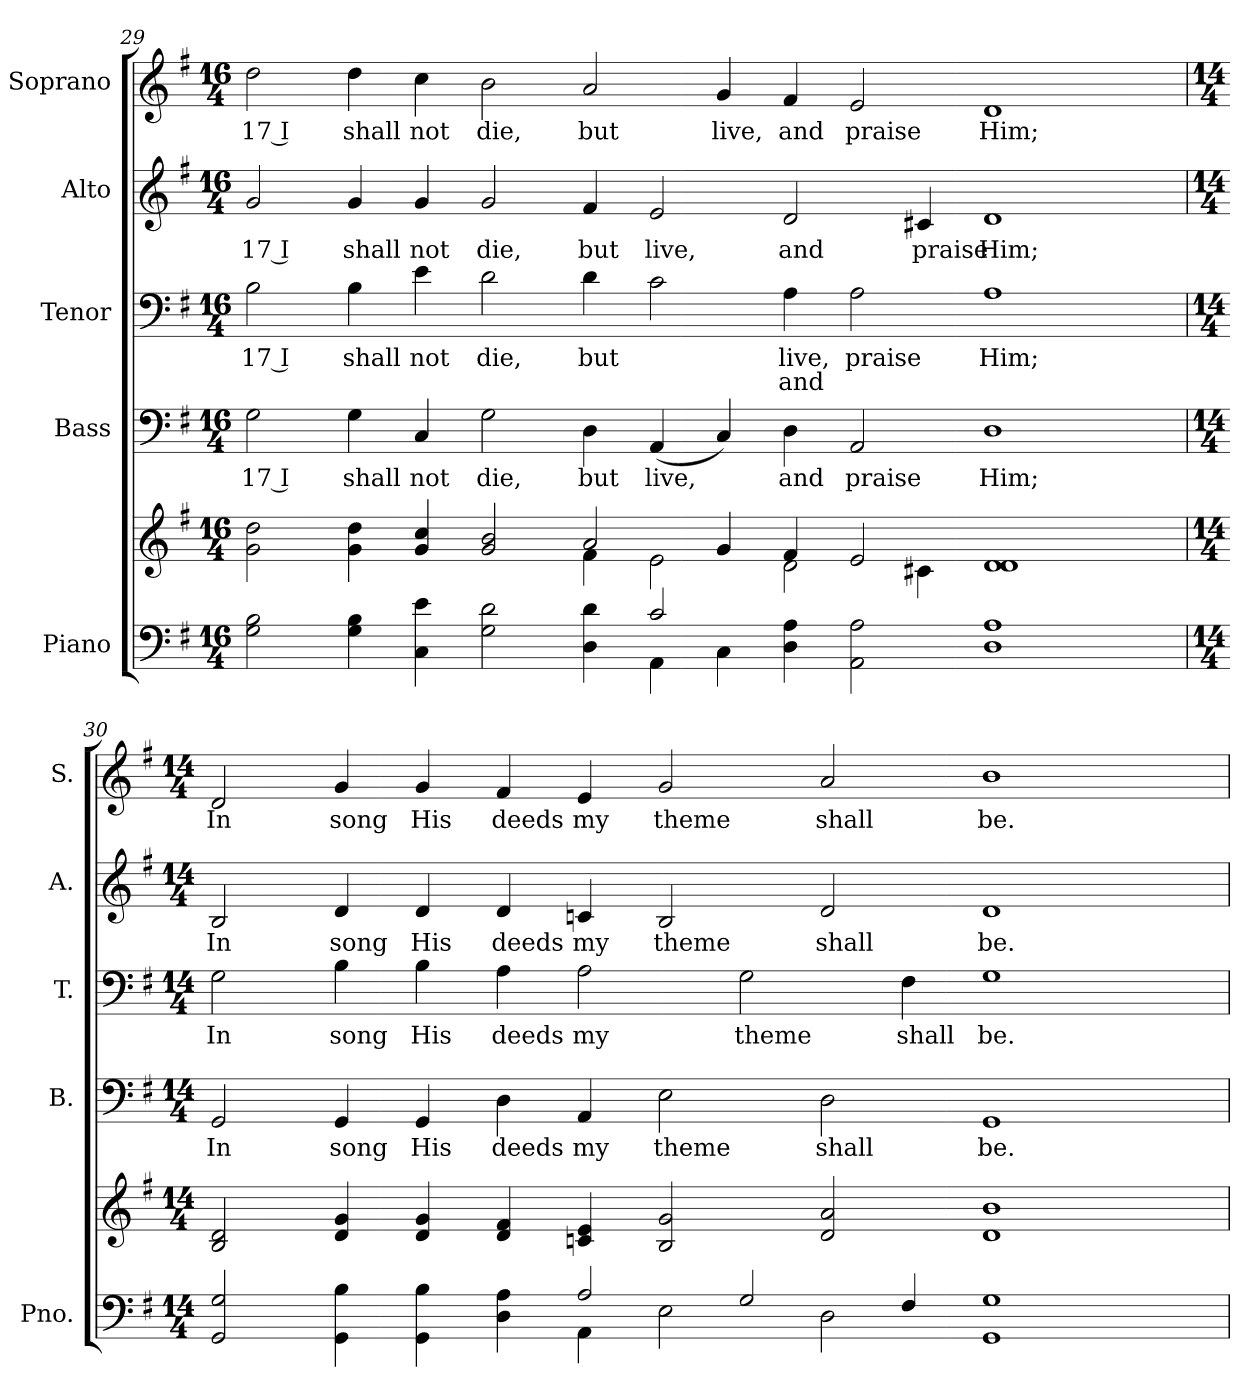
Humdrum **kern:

**kern	**kern	**kern	**text	**kern	**text	**text	**kern	**text	**kern	**text
*part5	*part5	*part4	*part4	*part3	*part3	*part3	*part2	*part2	*part1	*part1
*staff6	*staff5	*staff4	*staff4	*staff3	*staff3	*staff3	*staff2	*staff2	*staff1	*staff1
*I"Piano	*	*I"Bass	*	*I"Tenor	*	*	*I"Alto	*	*I"Soprano	*
*I'Pno.	*	*I'B.	*	*I'T.	*	*	*I'A.	*	*I'S.	*
!!LO:PB:g=z
*clefF4	*clefG2	*clefF4	*	*clefF4	*	*	*clefG2	*	*clefG2	*
*k[f#]	*k[f#]	*k[f#]	*	*k[f#]	*	*	*k[f#]	*	*k[f#]	*
*G:	*G:	*G:	*	*G:	*	*	*G:	*	*G:	*
*M16/4	*M16/4	*M16/4	*	*M16/4	*	*	*M16/4	*	*M16/4	*
=29	=29	=29	=29	=29	=29	=29	=29	=29	=29	=29
*^	*^	*	*	*	*	*	*	*	*	*
!	!	!	!	!	!LO:LY:b:color=#000000	!	!	!	!	!	!	!
!	!	!	!	!	!	!	!LO:LY:b:color=#000000	!	!	!	!	!
!	!	!	!	!	!	!	!	!	!	!LO:LY:b:color=#000000	!	!
!	!	!	!	!	!	!	!	!	!	!	!	!LO:LY:b:color=#000000
2Gi\ 2Bi	1ryy	2gi\ 2ddi	1ryy	2Gi\	17 I	2Bi\	17 I	.	2gi/	17 I	2ddi\	17 I
!	!	!	!	!	!LO:LY:b:color=#000000	!	!	!	!	!	!	!
!	!	!	!	!	!	!	!LO:LY:b:color=#000000	!	!	!	!	!
!	!	!	!	!	!	!	!	!	!	!LO:LY:b:color=#000000	!	!
!	!	!	!	!	!	!	!	!	!	!	!	!LO:LY:b:color=#000000
4Gi\ 4Bi	.	4gi\ 4ddi	.	4Gi\	shall	4Bi\	shall	.	4gi/	shall	4ddi\	shall
!	!	!	!	!	!LO:LY:b:color=#000000	!	!	!	!	!	!	!
!	!	!	!	!	!	!	!LO:LY:b:color=#000000	!	!	!	!	!
!	!	!	!	!	!	!	!	!	!	!LO:LY:b:color=#000000	!	!
!	!	!	!	!	!	!	!	!	!	!	!	!LO:LY:b:color=#000000
4Ci\ 4ei	.	4gi/ 4cci	.	4Ci/	not	4ei\	not	.	4gi/	not	4cci\	not
!	!	!	!	!	!LO:LY:b:color=#000000	!	!	!	!	!	!	!
!	!	!	!	!	!	!	!LO:LY:b:color=#000000	!	!	!	!	!
!	!	!	!	!	!	!	!	!	!	!LO:LY:b:color=#000000	!	!
!	!	!	!	!	!	!	!	!	!	!	!	!LO:LY:b:color=#000000
2Gi\ 2di	2ryy	2gi/ 2bi	2ryy	2Gi\	die,	2di\	die,	.	2gi/	die,	2bi\	die,
!	!	!	!	!	!LO:LY:b:color=#000000	!	!	!	!	!	!	!
!	!	!	!	!	!	!	!LO:LY:b:color=#000000	!	!	!	!	!
!	!	!	!	!	!	!	!	!	!	!LO:LY:b:color=#000000	!	!
!	!	!	!	!	!	!	!	!	!	!	!	!LO:LY:b:color=#000000
4Di\ 4di	4ryy	2ai/	4f#i\	4Di\	but	4di\	but	.	4f#i/	but	2ai/	but
!	!	!	!	!	!LO:LY:b:color=#000000	!	!	!	!	!	!	!
!	!	!	!	!	!	!	!	!	!	!LO:LY:b:color=#000000	!	!
2ci/	4AAi\	.	2ei\	(4AAi/	live,	2ci\	.	.	2ei/	live,	.	.
!	!	!	!	!	!	!	!	!	!	!	!	!LO:LY:b:color=#000000
.	4Ci\	4gi/	.	4Ci/)	.	.	.	.	.	.	4gi/	live,
!	!	!	!	!	!LO:LY:b:color=#000000	!	!	!	!	!	!	!
!	!	!	!	!	!	!	!LO:LY:b:color=#000000	!LO:LY:b:color=#000000	!	!	!	!
!	!	!	!	!	!	!	!	!	!	!LO:LY:b:color=#000000	!	!
!	!	!	!	!	!	!	!	!	!	!	!	!LO:LY:b:color=#000000
4Di\ 4Ai	4ryy	4f#i/	2di\	4Di\	and	4Ai\	live,	and	2di/	and	4f#i/	and
!	!	!	!	!	!LO:LY:b:color=#000000	!	!	!	!	!	!	!
!	!	!	!	!	!	!	!LO:LY:b:color=#000000	!	!	!	!	!
!	!	!	!	!	!	!	!	!	!	!	!	!LO:LY:b:color=#000000
2AAi\ 2Ai	2ryy	2ei/	.	2AAi/	praise	2Ai\	praise	.	.	.	2ei/	praise
!	!	!	!	!	!	!	!	!	!	!LO:LY:b:color=#000000	!	!
.	.	.	4c#Xi\	.	.	.	.	.	4c#Xi/	praise	.	.
!	!	!	!	!	!LO:LY:b:color=#000000	!	!	!	!	!	!	!
!	!	!	!	!	!	!	!LO:LY:b:color=#000000	!	!	!	!	!
!	!	!	!	!	!	!	!	!	!	!LO:LY:b:color=#000000	!	!
!	!	!	!	!	!	!	!	!	!	!	!	!LO:LY:b:color=#000000
1Di 1Ai	2ryy	1di 1di	2ryy	1Di	Him;	1Ai	Him;	.	1di	Him;	1di	Him;
.	2ryy	.	2ryy	.	.	.	.	.	.	.	.	.
*	*	*v	*v	*	*	*	*	*	*	*	*	*
!!LO:PB:g=z
=30	=30	=30	=30	=30	=30	=30	=30	=30	=30	=30	=30
*M14/4	*	*M14/4	*M14/4	*	*M14/4	*	*	*M14/4	*	*M14/4	*
*	*	*^	*	*	*	*	*	*	*	*	*
!	!	!	!	!	!LO:LY:b:color=#000000	!	!	!	!	!	!	!
*	*	*v	*v	*	*	*	*	*	*	*	*	*
*	*	*^	*	*	*	*	*	*	*	*	*
!	!	!	!	!	!	!	!LO:LY:b:color=#000000	!	!	!	!	!
*	*	*v	*v	*	*	*	*	*	*	*	*	*
*	*	*^	*	*	*	*	*	*	*	*	*
!	!	!	!	!	!	!	!	!	!	!LO:LY:b:color=#000000	!	!
*	*	*v	*v	*	*	*	*	*	*	*	*	*
*	*	*^	*	*	*	*	*	*	*	*	*
!	!	!	!	!	!	!	!	!	!	!	!	!LO:LY:b:color=#000000
*	*	*v	*v	*	*	*	*	*	*	*	*	*
2GGi/ 2Gi	1ryy	2Bi/ 2di	2GGi/	In	2Gi\	In	.	2Bi/	In	2di/	In
!	!	!	!	!LO:LY:b:color=#000000	!	!	!	!	!	!	!
!	!	!	!	!	!	!LO:LY:b:color=#000000	!	!	!	!	!
!	!	!	!	!	!	!	!	!	!LO:LY:b:color=#000000	!	!
!	!	!	!	!	!	!	!	!	!	!	!LO:LY:b:color=#000000
4GGi\ 4Bi	.	4di/ 4gi	4GGi/	song	4Bi\	song	.	4di/	song	4gi/	song
!	!	!	!	!LO:LY:b:color=#000000	!	!	!	!	!	!	!
!	!	!	!	!	!	!LO:LY:b:color=#000000	!	!	!	!	!
!	!	!	!	!	!	!	!	!	!LO:LY:b:color=#000000	!	!
!	!	!	!	!	!	!	!	!	!	!	!LO:LY:b:color=#000000
4GGi\ 4Bi	.	4di/ 4gi	4GGi/	His	4Bi\	His	.	4di/	His	4gi/	His
!	!	!	!	!LO:LY:b:color=#000000	!	!	!	!	!	!	!
!	!	!	!	!	!	!LO:LY:b:color=#000000	!	!	!	!	!
!	!	!	!	!	!	!	!	!	!LO:LY:b:color=#000000	!	!
!	!	!	!	!	!	!	!	!	!	!	!LO:LY:b:color=#000000
4Di\ 4Ai	4ryy	4di/ 4f#i	4Di\	deeds	4Ai\	deeds	.	4di/	deeds	4f#i/	deeds
!	!	!	!	!LO:LY:b:color=#000000	!	!	!	!	!	!	!
!	!	!	!	!	!	!LO:LY:b:color=#000000	!	!	!	!	!
!	!	!	!	!	!	!	!	!	!LO:LY:b:color=#000000	!	!
!	!	!	!	!	!	!	!	!	!	!	!LO:LY:b:color=#000000
2Ai/	4AAi\	4cni/ 4ei	4AAi/	my	2Ai\	my	.	4cni/	my	4ei/	my
!	!	!	!	!LO:LY:b:color=#000000	!	!	!	!	!	!	!
!	!	!	!	!	!	!	!	!	!LO:LY:b:color=#000000	!	!
!	!	!	!	!	!	!	!	!	!	!	!LO:LY:b:color=#000000
.	2Ei\	2Bi/ 2gi	2Ei\	theme	.	.	.	2Bi/	theme	2gi/	theme
!	!	!	!	!	!	!LO:LY:b:color=#000000	!	!	!	!	!
2Gi/	.	.	.	.	2Gi\	theme	.	.	.	.	.
!	!	!	!	!LO:LY:b:color=#000000	!	!	!	!	!	!	!
!	!	!	!	!	!	!	!	!	!LO:LY:b:color=#000000	!	!
!	!	!	!	!	!	!	!	!	!	!	!LO:LY:b:color=#000000
.	2Di\	2di/ 2ai	2Di\	shall	.	.	.	2di/	shall	2ai/	shall
!	!	!	!	!	!	!LO:LY:b:color=#000000	!	!	!	!	!
4F#i/	.	.	.	.	4F#i\	shall	.	.	.	.	.
!	!	!	!	!LO:LY:b:color=#000000	!	!	!	!	!	!	!
!	!	!	!	!	!	!LO:LY:b:color=#000000	!	!	!	!	!
!	!	!	!	!	!	!	!	!	!LO:LY:b:color=#000000	!	!
!	!	!	!	!	!	!	!	!	!	!	!LO:LY:b:color=#000000
1GGi 1Gi	2ryy	1di 1bi	1GGi	be.	1Gi	be.	.	1di	be.	1bi	be.
.	2ryy	.	.	.	.	.	.	.	.	.	.
*v	*v	*	*	*	*	*	*	*	*	*	*
=	=	=	=	=	=	=	=	=	=	=
*-	*-	*-	*-	*-	*-	*-	*-	*-	*-	*-
